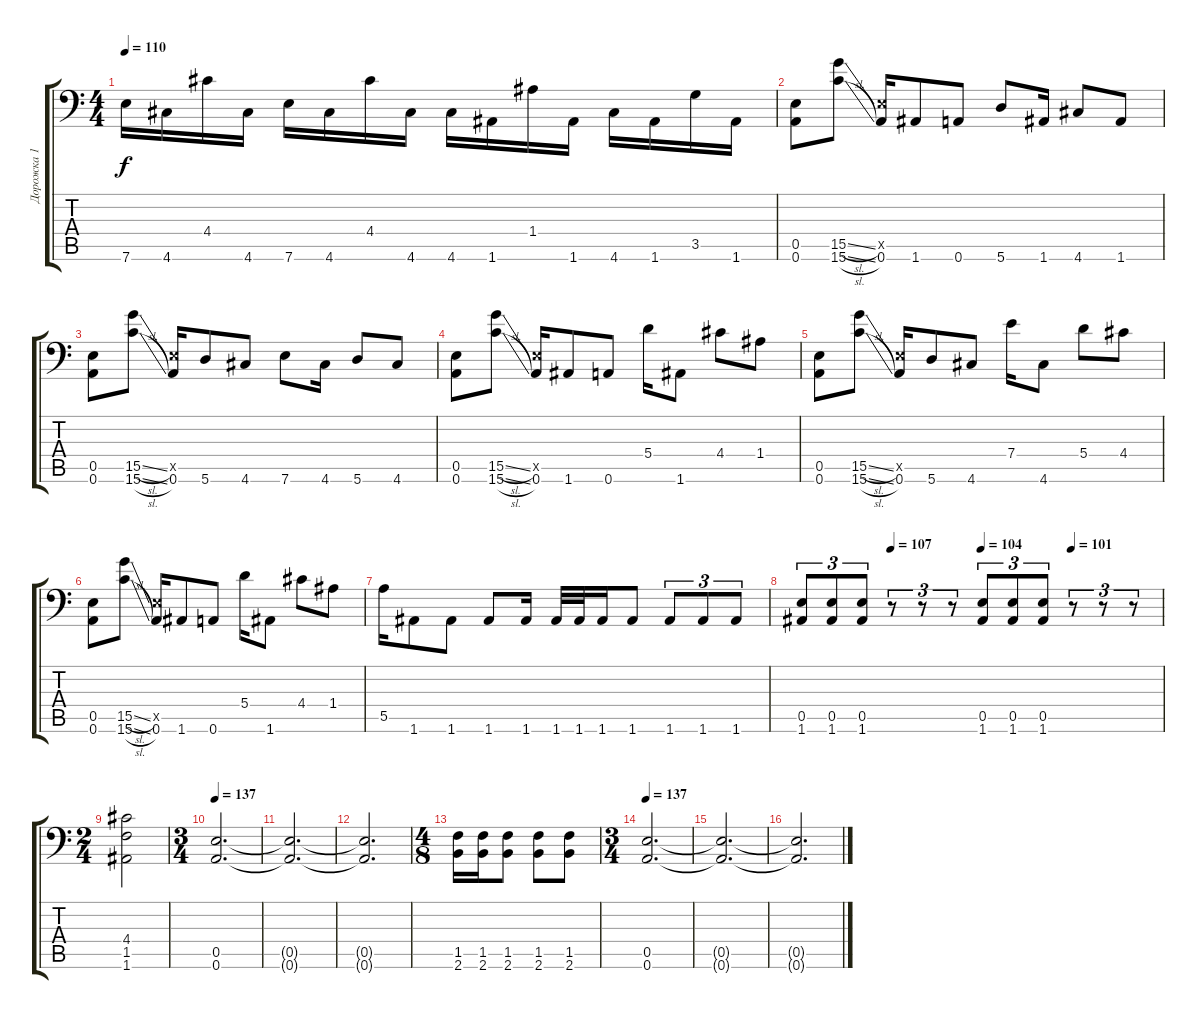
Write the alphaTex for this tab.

\track ("Дорожка 1" "Дорожка 1") {instrument distortionguitar}
\staff {score tabs}
\tuning (B3 Gb3 D3 A2 E2 A1) {hide}
\ts (4 4)
\tempo 110
\clef f4
\ks c
7.6.16{dy f} 4.6.16 4.4.16 4.6.16 7.6.16 4.6.16 4.4.16 4.6.16 4.6.16 1.6.16 1.4.16 1.6.16 4.6.16 1.6.16 3.5.16 1.6.16 |
(0.5 0.6).8 (15.5{sl} 15.6{sl}).8 (0.5{x} 0.6).16 1.6.8 0.6.8 5.6.8 1.6.16 4.6.8 1.6.8 |
(0.5 0.6).8 (15.5{sl} 15.6{sl}).8 (0.5{x} 0.6).16 5.6.8 4.6.8 7.6.8 4.6.16 5.6.8 4.6.8 |
(0.5 0.6).8 (15.5{sl} 15.6{sl}).8 (0.5{x} 0.6).16 1.6.8 0.6.8 5.4.16 1.6.8 4.4.8 1.4.8 |
(0.5 0.6).8 (15.5{sl} 15.6{sl}).8 (0.5{x} 0.6).16 5.6.8 4.6.8 7.4.16 4.6.8 5.4.8 4.4.8 |
(0.5 0.6).8 (15.5{sl} 15.6{sl}).8 (0.5{x} 0.6).16 1.6.8 0.6.8 5.4.16 1.6.8 4.4.8 1.4.8 |
5.5.16 1.6.8 1.6.8 1.6.8 1.6.16 1.6.32 1.6.32 1.6.16 1.6.8 1.6.8{tu (3 2)} 1.6.8{tu (3 2)} 1.6.8{tu (3 2)} |
\tempo (107 0.25)
\tempo (104 0.5)
\tempo (101 0.75)
(0.5 1.6).8{tu (3 2)} (0.5 1.6).8{tu (3 2)} (0.5 1.6).8{tu (3 2)} r.8{tu (3 2)} r.8{tu (3 2)} r.8{tu (3 2)} (0.5 1.6).8{tu (3 2)} (0.5 1.6).8{tu (3 2)} (0.5 1.6).8{tu (3 2)} r.8{tu (3 2)} r.8{tu (3 2)} r.8{tu (3 2)} |
\ts (2 4)
(4.4 1.5 1.6).2 |
\ts (3 4)
\tempo 137
(0.5 0.6).2{d} |
(0.5{t} 0.6{t}).2{d} |
(0.5{t} 0.6{t}).2{d} |
\ts (4 8)
(1.5 2.6).16 (1.5 2.6).16 (1.5 2.6).8 (1.5 2.6).8 (1.5 2.6).8 |
\ts (3 4)
\tempo 137
(0.5 0.6).2{d} |
(0.5{t} 0.6{t}).2{d} |
(0.5{t} 0.6{t}).2{d}
